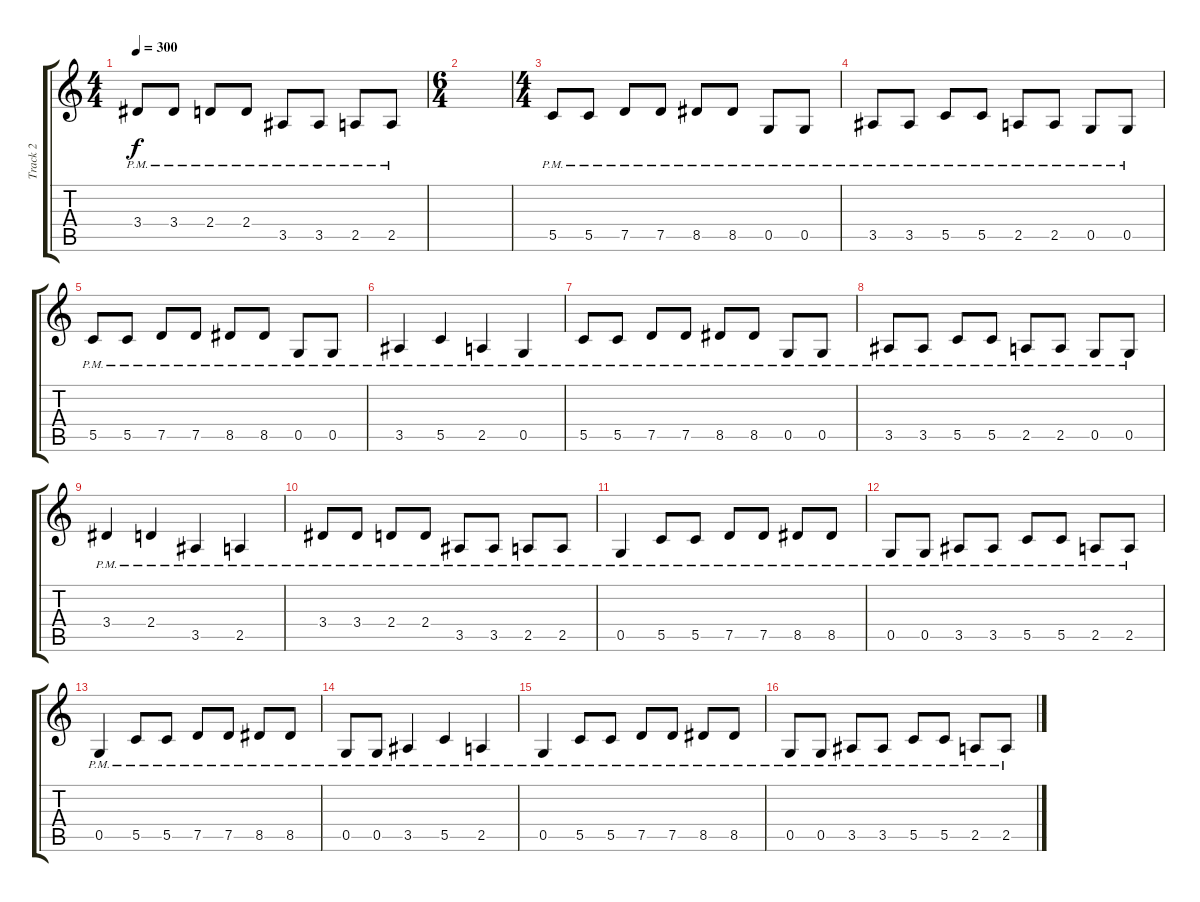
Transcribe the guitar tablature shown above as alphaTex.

\track ("Track 2" "Track 2") {instrument distortionguitar}
\staff {score tabs}
\tuning (D4 A3 F3 C3 G2 D2) {hide}
\ts (4 4)
\tempo 300
\clef g2
\ks c
3.4{pm}.8{dy f} 3.4{pm}.8 2.4{pm}.8 2.4{pm}.8 3.5{pm}.8 3.5{pm}.8 2.5{pm}.8 2.5{pm}.8 |
\ts (6 4)
|
\ts (4 4)
5.5{pm}.8 5.5{pm}.8 7.5{pm}.8 7.5{pm}.8 8.5{pm}.8 8.5{pm}.8 0.5{pm}.8 0.5{pm}.8 |
3.5{pm}.8 3.5{pm}.8 5.5{pm}.8 5.5{pm}.8 2.5{pm}.8 2.5{pm}.8 0.5{pm}.8 0.5{pm}.8 |
5.5{pm}.8 5.5{pm}.8 7.5{pm}.8 7.5{pm}.8 8.5{pm}.8 8.5{pm}.8 0.5{pm}.8 0.5{pm}.8 |
3.5{pm}.4 5.5{pm}.4 2.5{pm}.4 0.5{pm}.4 |
5.5{pm}.8 5.5{pm}.8 7.5{pm}.8 7.5{pm}.8 8.5{pm}.8 8.5{pm}.8 0.5{pm}.8 0.5{pm}.8 |
3.5{pm}.8 3.5{pm}.8 5.5{pm}.8 5.5{pm}.8 2.5{pm}.8 2.5{pm}.8 0.5{pm}.8 0.5{pm}.8 |
3.4{pm}.4 2.4{pm}.4 3.5{pm}.4 2.5{pm}.4 |
3.4{pm}.8 3.4{pm}.8 2.4{pm}.8 2.4{pm}.8 3.5{pm}.8 3.5{pm}.8 2.5{pm}.8 2.5{pm}.8 |
0.5{pm}.4 5.5{pm}.8 5.5{pm}.8 7.5{pm}.8 7.5{pm}.8 8.5{pm}.8 8.5{pm}.8 |
0.5{pm}.8 0.5{pm}.8 3.5{pm}.8 3.5{pm}.8 5.5{pm}.8 5.5{pm}.8 2.5{pm}.8 2.5{pm}.8 |
0.5{pm}.4 5.5{pm}.8 5.5{pm}.8 7.5{pm}.8 7.5{pm}.8 8.5{pm}.8 8.5{pm}.8 |
0.5{pm}.8 0.5{pm}.8 3.5{pm}.4 5.5{pm}.4 2.5{pm}.4 |
0.5{pm}.4 5.5{pm}.8 5.5{pm}.8 7.5{pm}.8 7.5{pm}.8 8.5{pm}.8 8.5{pm}.8 |
0.5{pm}.8 0.5{pm}.8 3.5{pm}.8 3.5{pm}.8 5.5{pm}.8 5.5{pm}.8 2.5{pm}.8 2.5{pm}.8
